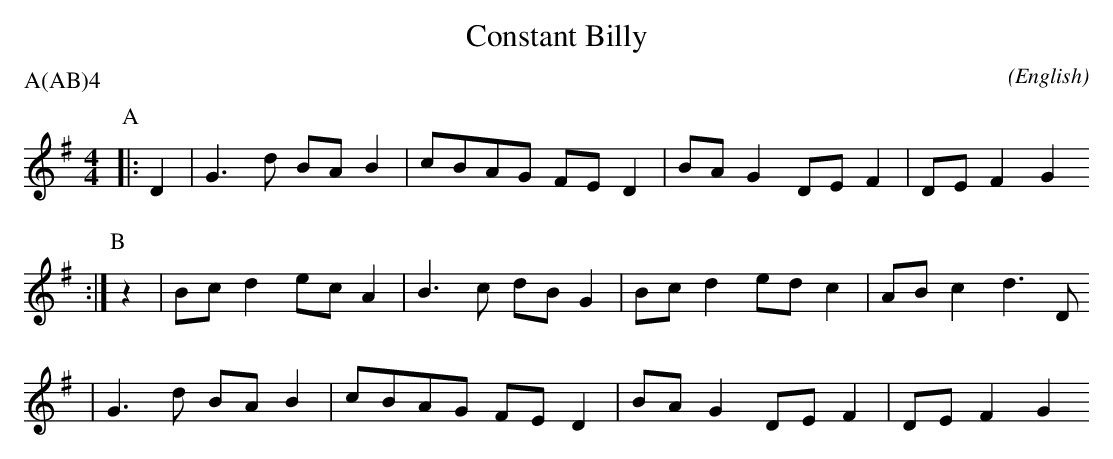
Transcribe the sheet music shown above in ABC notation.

X:1
T:Constant Billy
M:4/4
C:
O:English
P:A(AB)4
K:G
L:1/8
P:A
|: D2 | G3d        BA B2 | cBAG       FE D2 | BA G2 DE F2 | DE F2 G2
:|\
P:B
z2 | Bc  d2     ec A2 | B3c        dB G2 | Bc d2 ed c2 | AB c2 d3D
|\
G3d        BA B2 | cBAG       FE D2 | BA G2 DE F2 | DE F2 G2
||
